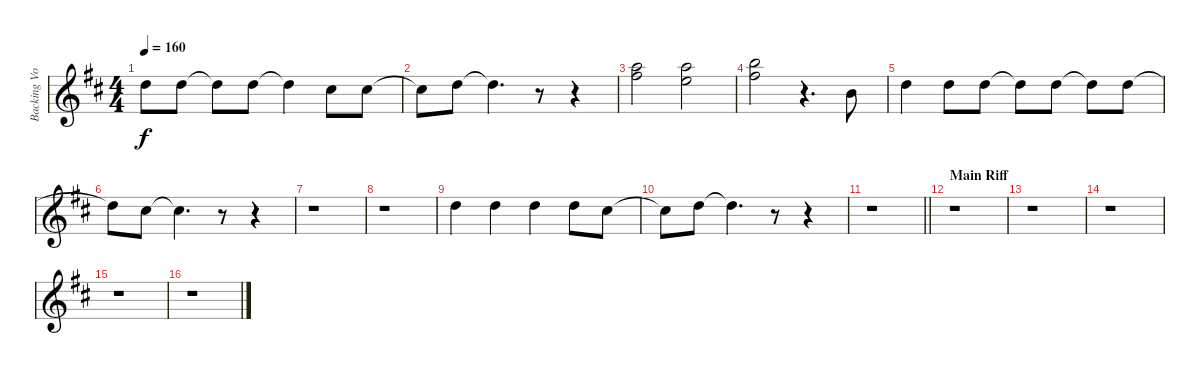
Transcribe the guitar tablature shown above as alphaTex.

\track ("Backing Vocals" "Backing Vo") {instrument violin}
\staff {score}
\tuning (E4 B3 G3 D3 A2 E2) {hide}
\ts (4 4)
\tempo 160
\clef g2
\ks bminor
15.2.8{dy f} 15.2.8 15.2{t}.8 15.2.8 15.2{t}.4 14.2.8 14.2.8 |
14.2{t}.8 15.2.8 15.2{t}.4{d} r.8 r.4 |
(17.1 19.2).2 (17.1 17.2).2 |
(19.1 19.2).2 r.4{d} 12.2.8 |
15.2.4 15.2.8 15.2.8 15.2{t}.8 15.2.8 15.2{t}.8 15.2.8 |
15.2{t}.8 14.2.8 14.2{t}.4{d} r.8 r.4 |
r.1 |
r.1 |
15.2.4 15.2.4 15.2.4 15.2.8 14.2.8 |
14.2{t}.8 15.2.8 15.2{t}.4{d} r.8 r.4 |
\barLineRight lightlight
r.1 |
\section ("" "Main Riff")
r.1 |
r.1 |
r.1 |
r.1 |
r.1
